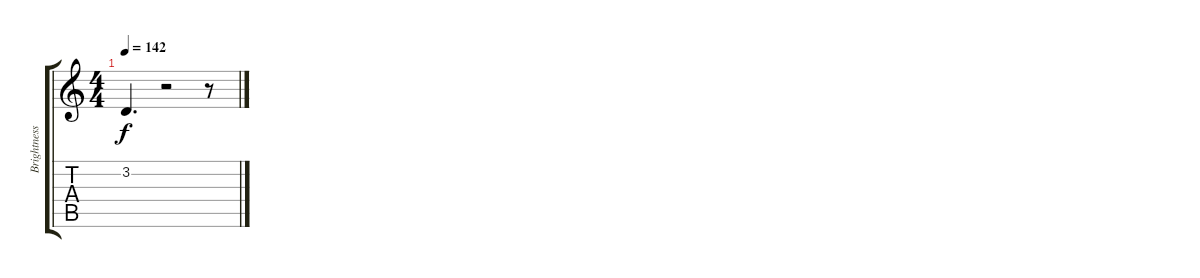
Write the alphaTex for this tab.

\track ("Brightness" "Brightness") {instrument fx5brightness}
\staff {score tabs}
\tuning (E4 B3 G3 D3 A2 E2) {hide}
\ts (4 4)
\tempo 142
\clef g2
\ks c
3.2{t}.4{d dy f} r.2 r.8
